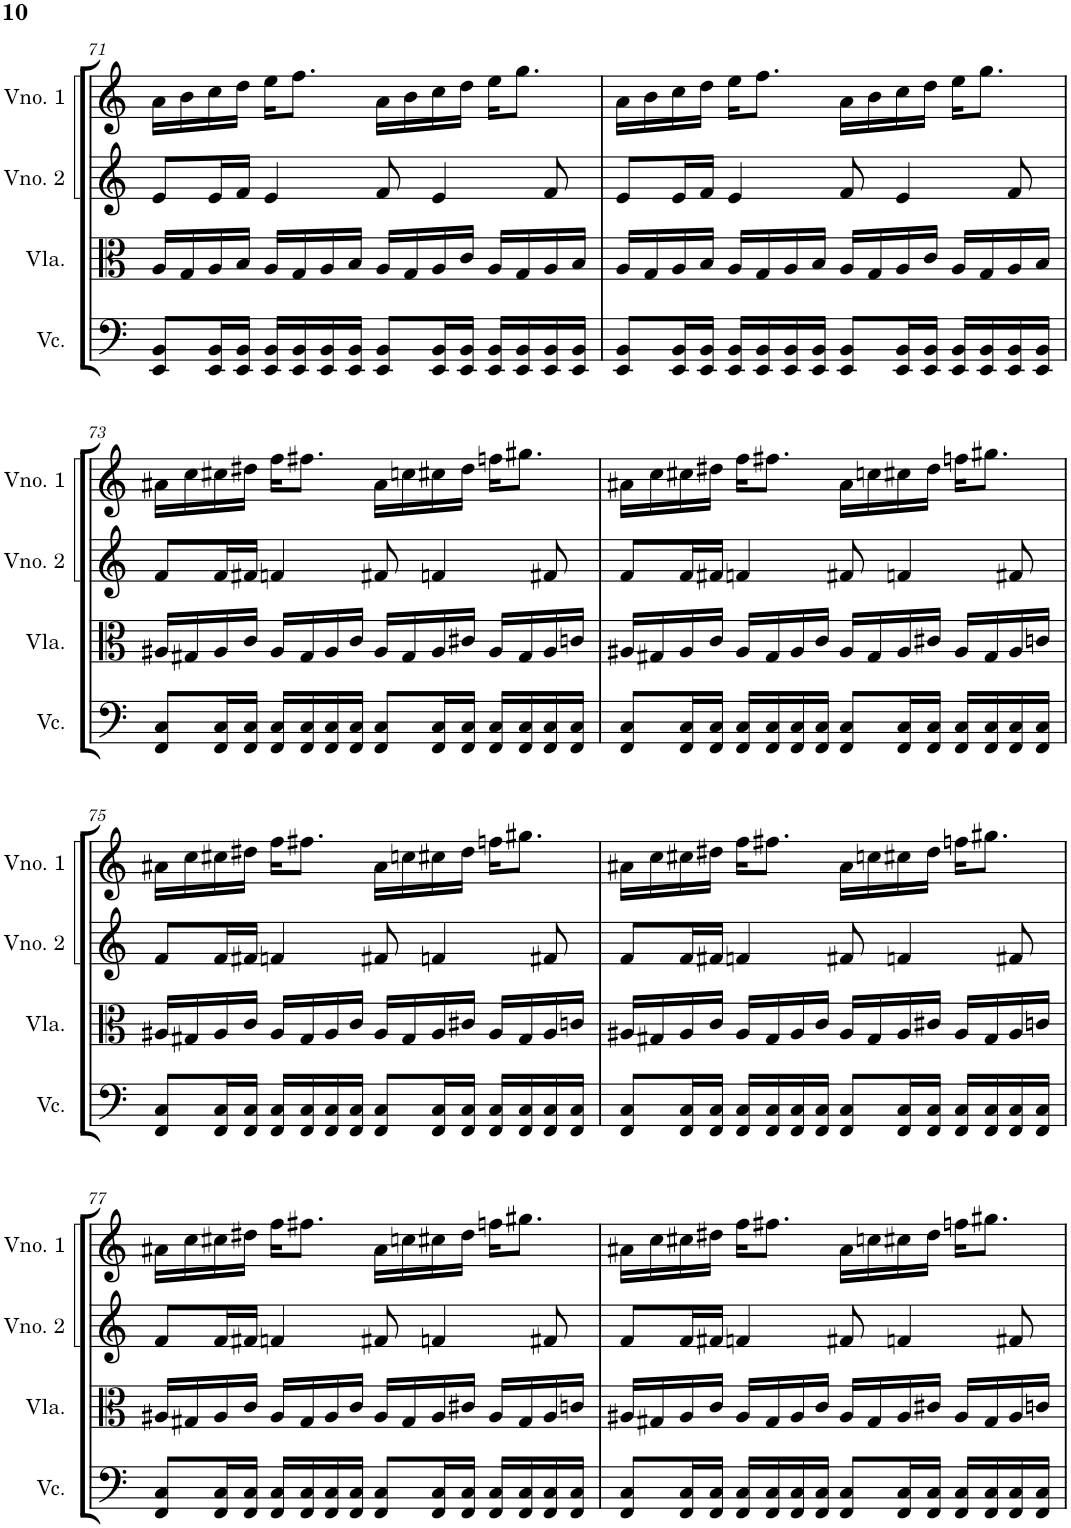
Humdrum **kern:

**kern	**kern	**kern	**kern
*part4	*part3	*part2	*part1
*staff4	*staff3	*staff2	*staff1
*I"Violoncelo	*I"Viola	*I"Violino 2	*I"Violino 1
*I'Vc.	*I'Vla.	*I'Vno. 2	*I'Vno. 1
!!LO:PB:g=z
*clefF4	*clefC3	*clefG2	*clefG2
*k[]	*k[]	*k[]	*k[]
*M4/4	*M4/4	*M4/4	*M4/4
=71	=71	=71	=71
8EE/ 8BB/L	16A/LL	8e/L	16a\LL
.	16G/	.	16b\
16EE/ 16BB/L	16A/	16e/L	16cc\
16EE/ 16BB/JJ	16B/JJ	16f/JJ	16dd\JJ
16EE/ 16BB/LL	16A/LL	4e/	16ee\KL
16EE/ 16BB/	16G/	.	8.ff\J
16EE/ 16BB/	16A/	.	.
16EE/ 16BB/JJ	16B/JJ	.	.
8EE/ 8BB/L	16A/LL	8f/	16a\LL
.	16G/	.	16b\
16EE/ 16BB/L	16A/	4e/	16cc\
16EE/ 16BB/JJ	16c/JJ	.	16dd\JJ
16EE/ 16BB/LL	16A/LL	.	16ee\KL
16EE/ 16BB/	16G/	.	8.gg\J
16EE/ 16BB/	16A/	8f/	.
16EE/ 16BB/JJ	16B/JJ	.	.
=72	=72	=72	=72
8EE/ 8BB/L	16A/LL	8e/L	16a\LL
.	16G/	.	16b\
16EE/ 16BB/L	16A/	16e/L	16cc\
16EE/ 16BB/JJ	16B/JJ	16f/JJ	16dd\JJ
16EE/ 16BB/LL	16A/LL	4e/	16ee\KL
16EE/ 16BB/	16G/	.	8.ff\J
16EE/ 16BB/	16A/	.	.
16EE/ 16BB/JJ	16B/JJ	.	.
8EE/ 8BB/L	16A/LL	8f/	16a\LL
.	16G/	.	16b\
16EE/ 16BB/L	16A/	4e/	16cc\
16EE/ 16BB/JJ	16c/JJ	.	16dd\JJ
16EE/ 16BB/LL	16A/LL	.	16ee\KL
16EE/ 16BB/	16G/	.	8.gg\J
16EE/ 16BB/	16A/	8f/	.
16EE/ 16BB/JJ	16B/JJ	.	.
!!LO:LB:g=z
=73	=73	=73	=73
8FF/ 8C/L	16A#X/LL	8f/L	16a#X\LL
.	16G#X/	.	16cc\
16FF/ 16C/L	16A#/	16f/L	16cc#X\
16FF/ 16C/JJ	16c/JJ	16f#X/JJ	16dd#X\JJ
16FF/ 16C/LL	16A#/LL	4fn/	16ff\KL
16FF/ 16C/	16G#/	.	8.ff#X\J
16FF/ 16C/	16A#/	.	.
16FF/ 16C/JJ	16c/JJ	.	.
8FF/ 8C/L	16A#/LL	8f#X/	16a#\LL
.	16G#/	.	16ccn\
16FF/ 16C/L	16A#/	4fn/	16cc#X\
16FF/ 16C/JJ	16c#X/JJ	.	16dd#\JJ
16FF/ 16C/LL	16A#/LL	.	16ffn\KL
16FF/ 16C/	16G#/	.	8.gg#X\J
16FF/ 16C/	16A#/	8f#X/	.
16FF/ 16C/JJ	16cn/JJ	.	.
=74	=74	=74	=74
8FF/ 8C/L	16A#X/LL	8f/L	16a#X\LL
.	16G#X/	.	16cc\
16FF/ 16C/L	16A#/	16f/L	16cc#X\
16FF/ 16C/JJ	16c/JJ	16f#X/JJ	16dd#X\JJ
16FF/ 16C/LL	16A#/LL	4fn/	16ff\KL
16FF/ 16C/	16G#/	.	8.ff#X\J
16FF/ 16C/	16A#/	.	.
16FF/ 16C/JJ	16c/JJ	.	.
8FF/ 8C/L	16A#/LL	8f#X/	16a#\LL
.	16G#/	.	16ccn\
16FF/ 16C/L	16A#/	4fn/	16cc#X\
16FF/ 16C/JJ	16c#X/JJ	.	16dd#\JJ
16FF/ 16C/LL	16A#/LL	.	16ffn\KL
16FF/ 16C/	16G#/	.	8.gg#X\J
16FF/ 16C/	16A#/	8f#X/	.
16FF/ 16C/JJ	16cn/JJ	.	.
!!LO:LB:g=z
=75	=75	=75	=75
8FF/ 8C/L	16A#X/LL	8f/L	16a#X\LL
.	16G#X/	.	16cc\
16FF/ 16C/L	16A#/	16f/L	16cc#X\
16FF/ 16C/JJ	16c/JJ	16f#X/JJ	16dd#X\JJ
16FF/ 16C/LL	16A#/LL	4fn/	16ff\KL
16FF/ 16C/	16G#/	.	8.ff#X\J
16FF/ 16C/	16A#/	.	.
16FF/ 16C/JJ	16c/JJ	.	.
8FF/ 8C/L	16A#/LL	8f#X/	16a#\LL
.	16G#/	.	16ccn\
16FF/ 16C/L	16A#/	4fn/	16cc#X\
16FF/ 16C/JJ	16c#X/JJ	.	16dd#\JJ
16FF/ 16C/LL	16A#/LL	.	16ffn\KL
16FF/ 16C/	16G#/	.	8.gg#X\J
16FF/ 16C/	16A#/	8f#X/	.
16FF/ 16C/JJ	16cn/JJ	.	.
=76	=76	=76	=76
8FF/ 8C/L	16A#X/LL	8f/L	16a#X\LL
.	16G#X/	.	16cc\
16FF/ 16C/L	16A#/	16f/L	16cc#X\
16FF/ 16C/JJ	16c/JJ	16f#X/JJ	16dd#X\JJ
16FF/ 16C/LL	16A#/LL	4fn/	16ff\KL
16FF/ 16C/	16G#/	.	8.ff#X\J
16FF/ 16C/	16A#/	.	.
16FF/ 16C/JJ	16c/JJ	.	.
8FF/ 8C/L	16A#/LL	8f#X/	16a#\LL
.	16G#/	.	16ccn\
16FF/ 16C/L	16A#/	4fn/	16cc#X\
16FF/ 16C/JJ	16c#X/JJ	.	16dd#\JJ
16FF/ 16C/LL	16A#/LL	.	16ffn\KL
16FF/ 16C/	16G#/	.	8.gg#X\J
16FF/ 16C/	16A#/	8f#X/	.
16FF/ 16C/JJ	16cn/JJ	.	.
!!LO:LB:g=z
=77	=77	=77	=77
8FF/ 8C/L	16A#X/LL	8f/L	16a#X\LL
.	16G#X/	.	16cc\
16FF/ 16C/L	16A#/	16f/L	16cc#X\
16FF/ 16C/JJ	16c/JJ	16f#X/JJ	16dd#X\JJ
16FF/ 16C/LL	16A#/LL	4fn/	16ff\KL
16FF/ 16C/	16G#/	.	8.ff#X\J
16FF/ 16C/	16A#/	.	.
16FF/ 16C/JJ	16c/JJ	.	.
8FF/ 8C/L	16A#/LL	8f#X/	16a#\LL
.	16G#/	.	16ccn\
16FF/ 16C/L	16A#/	4fn/	16cc#X\
16FF/ 16C/JJ	16c#X/JJ	.	16dd#\JJ
16FF/ 16C/LL	16A#/LL	.	16ffn\KL
16FF/ 16C/	16G#/	.	8.gg#X\J
16FF/ 16C/	16A#/	8f#X/	.
16FF/ 16C/JJ	16cn/JJ	.	.
=78	=78	=78	=78
8FF/ 8C/L	16A#X/LL	8f/L	16a#X\LL
.	16G#X/	.	16cc\
16FF/ 16C/L	16A#/	16f/L	16cc#X\
16FF/ 16C/JJ	16c/JJ	16f#X/JJ	16dd#X\JJ
16FF/ 16C/LL	16A#/LL	4fn/	16ff\KL
16FF/ 16C/	16G#/	.	8.ff#X\J
16FF/ 16C/	16A#/	.	.
16FF/ 16C/JJ	16c/JJ	.	.
8FF/ 8C/L	16A#/LL	8f#X/	16a#\LL
.	16G#/	.	16ccn\
16FF/ 16C/L	16A#/	4fn/	16cc#X\
16FF/ 16C/JJ	16c#X/JJ	.	16dd#\JJ
16FF/ 16C/LL	16A#/LL	.	16ffn\KL
16FF/ 16C/	16G#/	.	8.gg#X\J
16FF/ 16C/	16A#/	8f#X/	.
16FF/ 16C/JJ	16cn/JJ	.	.
=	=	=	=
*-	*-	*-	*-
